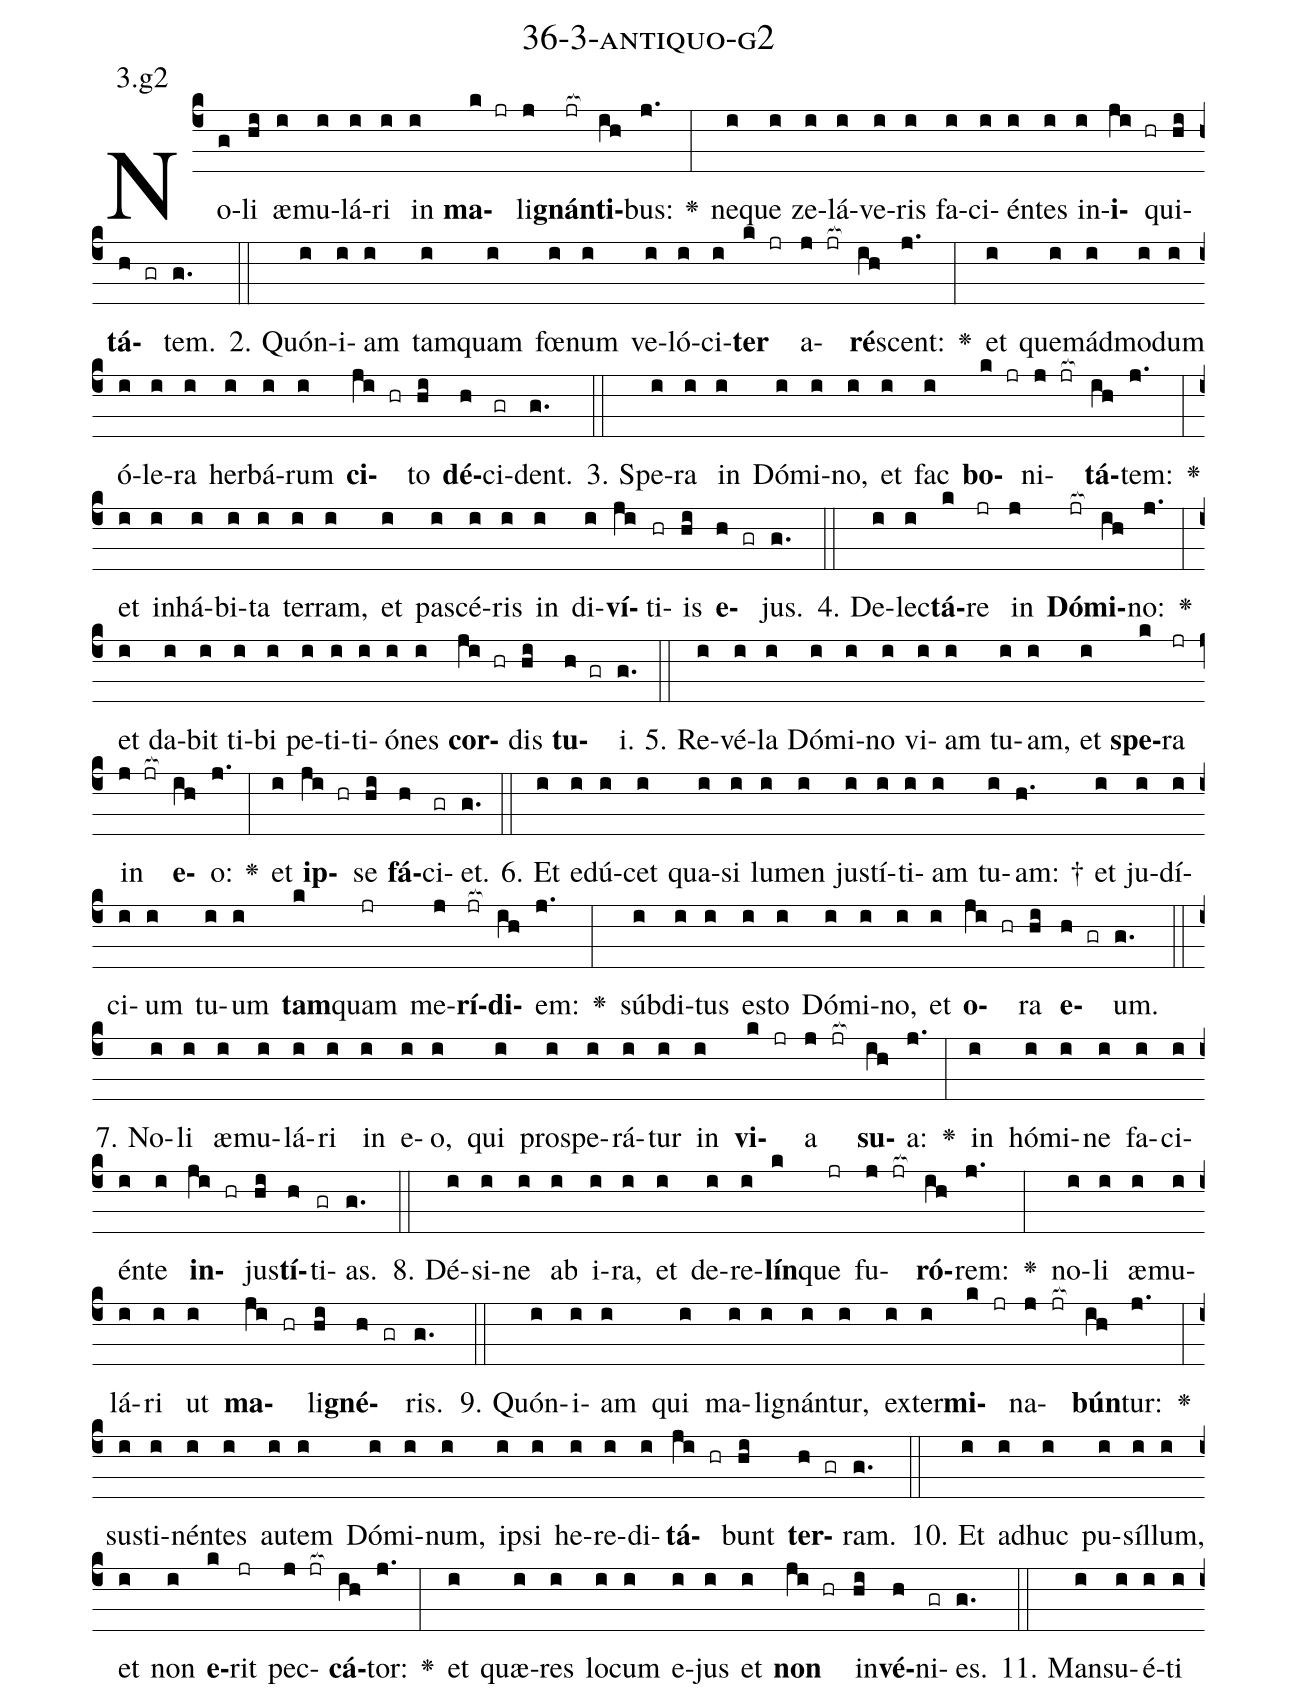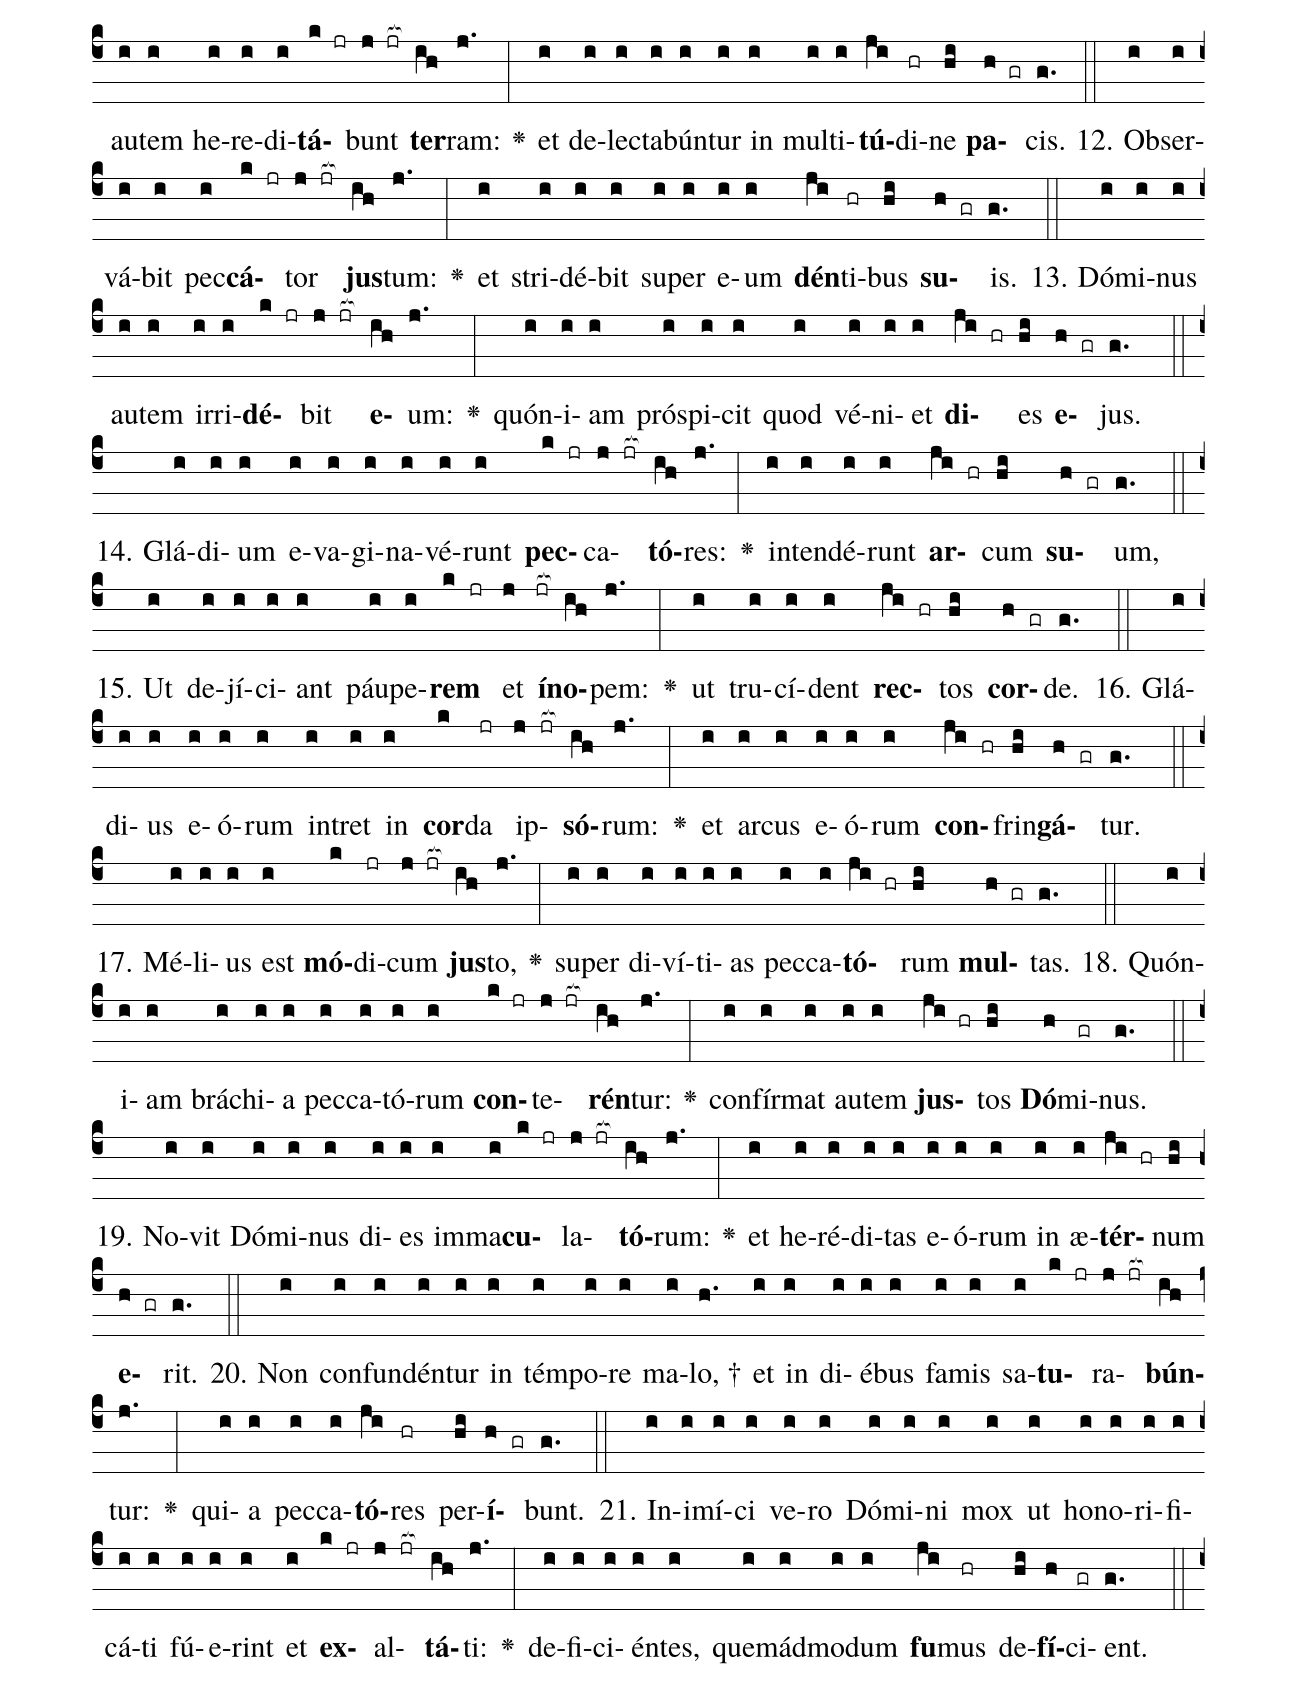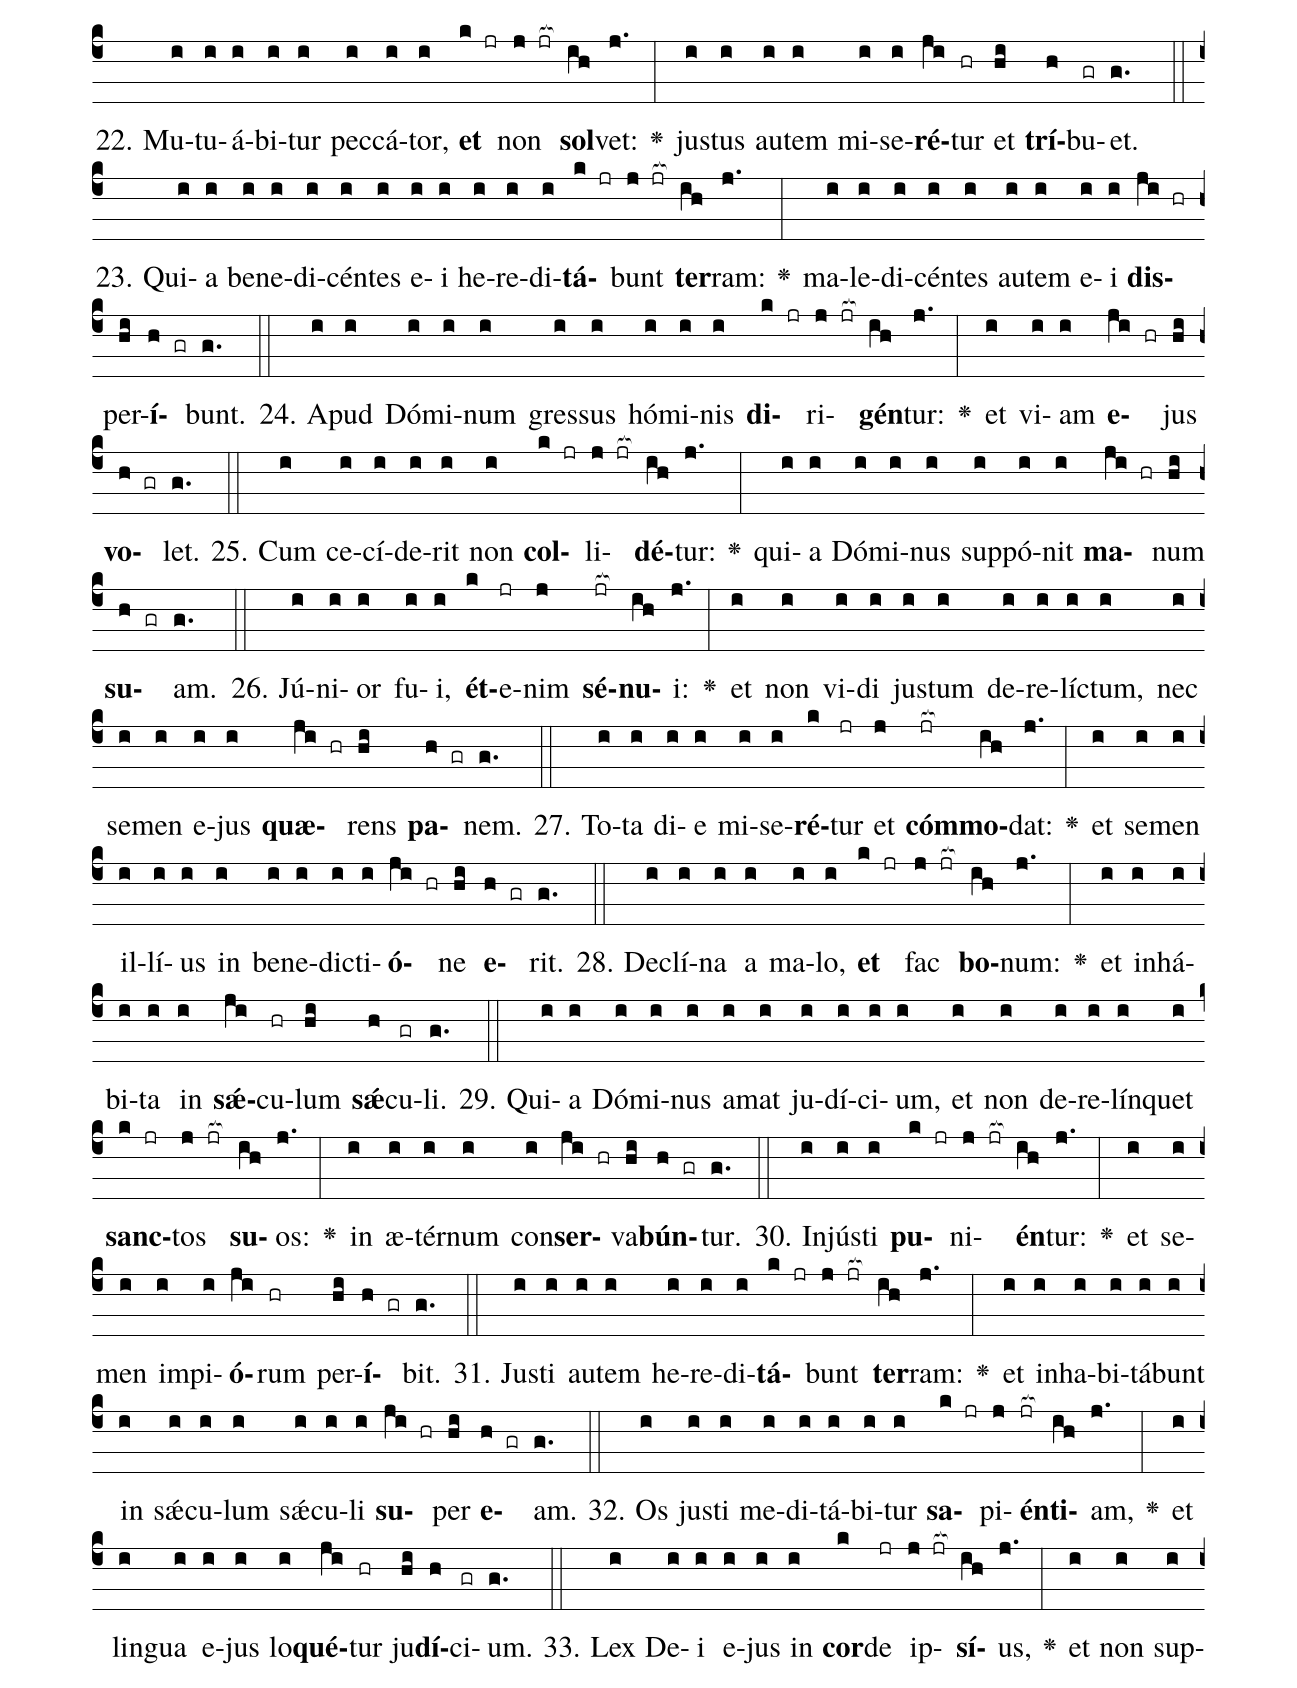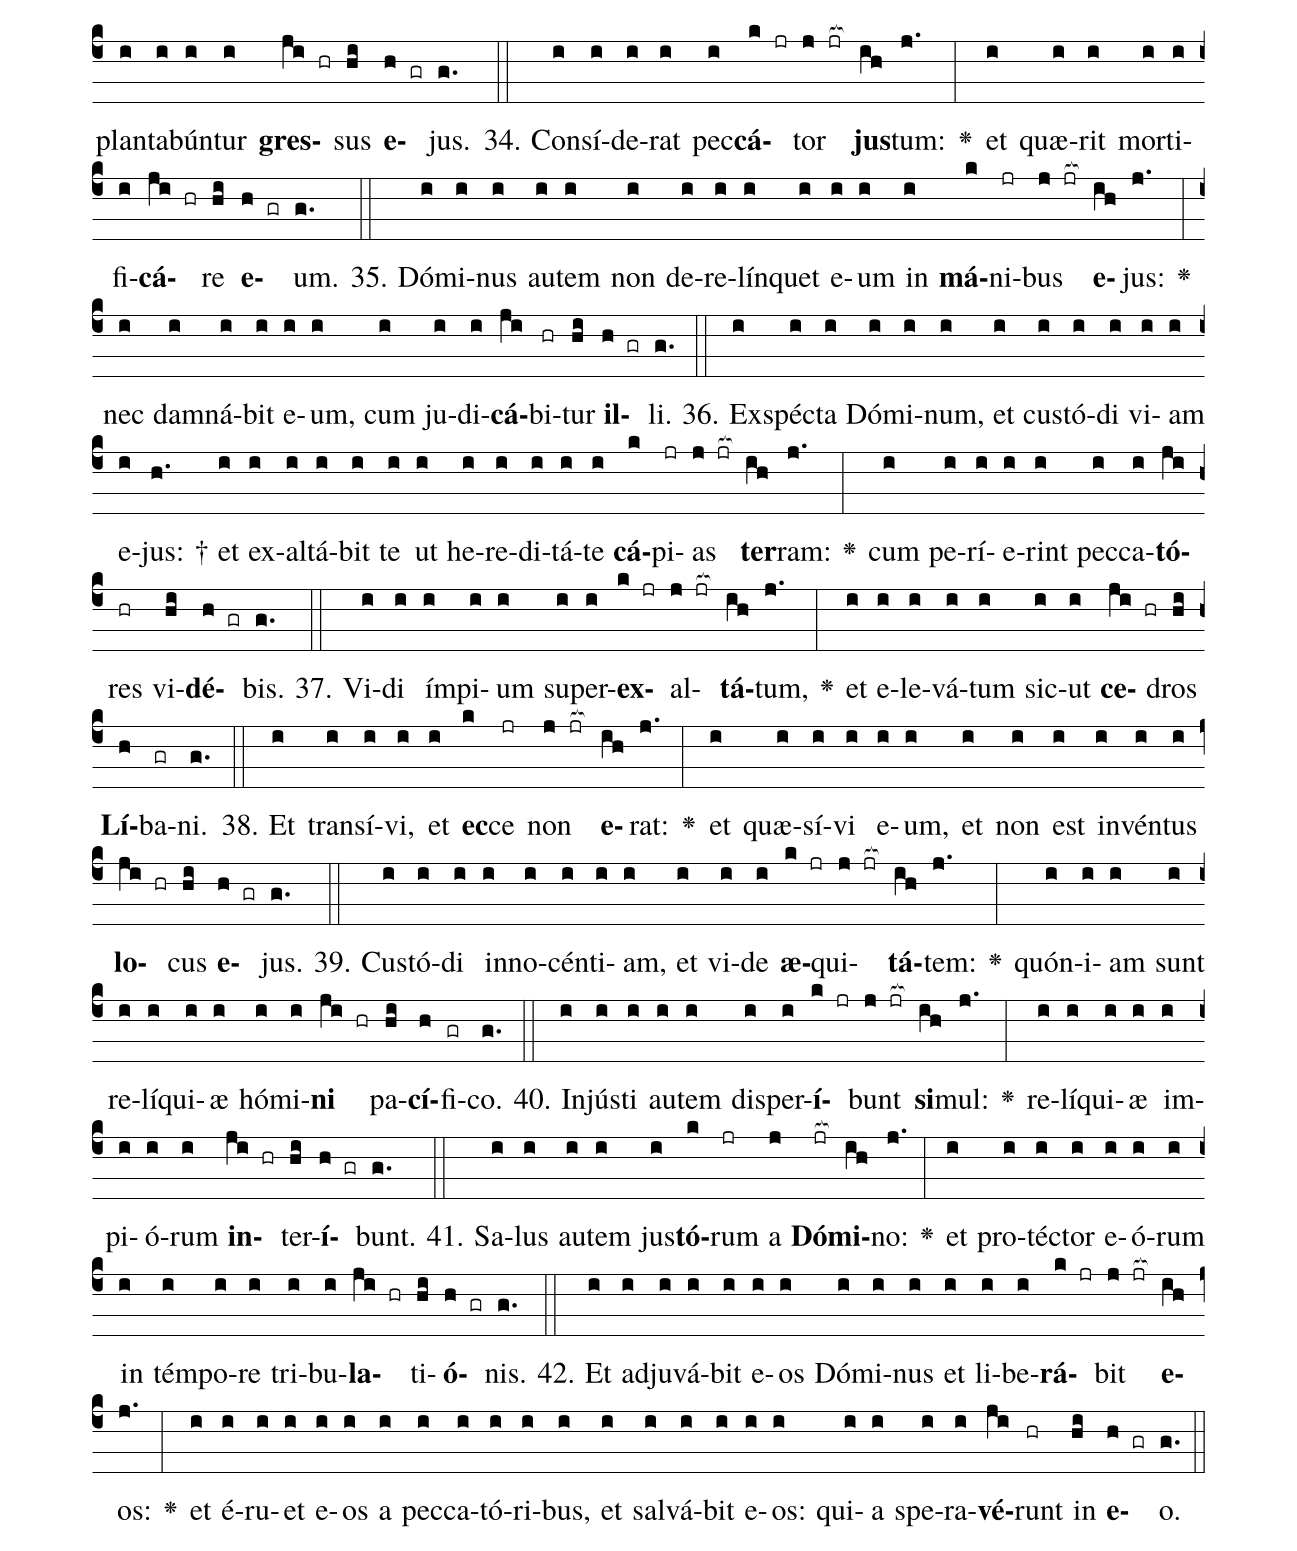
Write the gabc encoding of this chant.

name: 36-3-antiquo-g2;
annotation: 3.g2;
%%
(c4)No(g)li(hi) æ(i)mu(i)lá(i)ri(i) in(i) <b>ma</b>(k jr)li(j)<b>gnán</b>(jr[ocb:1{])<b>ti</b>(ih[ocb:0}])bus:(j.) <v>\greheightstar</v>(:) ne(i)que(i) ze(i)lá(i)ve(i)ris(i) fa(i)ci(i)én(i)tes(i) in(i)<b>i</b>(ji hr)qui(hi)<b>tá</b>(h gr)tem.(g.) (::)
2. Quón(i)i(i)am(i) tam(i)quam(i) fœ(i)num(i) ve(i)ló(i)ci(i)<b>ter</b>(k jr) a(j jr[ocb:1{])<b>ré</b>(ih[ocb:0}])scent:(j.) <v>\greheightstar</v>(:) et(i) quem(i)ád(i)mo(i)dum(i) ó(i)le(i)ra(i) her(i)bá(i)rum(i) <b>ci</b>(ji hr)to(hi) <b>dé</b>(h)ci(gr)dent.(g.) (::)
3. Spe(i)ra(i) in(i) Dó(i)mi(i)no,(i) et(i) fac(i) <b>bo</b>(k jr)ni(j jr[ocb:1{])<b>tá</b>(ih[ocb:0}])tem:(j.) <v>\greheightstar</v>(:) et(i) in(i)há(i)bi(i)ta(i) ter(i)ram,(i) et(i) pa(i)scé(i)ris(i) in(i) di(i)<b>ví</b>(ji)ti(hr)is(hi) <b>e</b>(h gr)jus.(g.) (::)
4. De(i)lec(i)<b>tá</b>(k)re(jr) in(j) <b>Dó</b>(jr[ocb:1{])<b>mi</b>(ih[ocb:0}])no:(j.) <v>\greheightstar</v>(:) et(i) da(i)bit(i) ti(i)bi(i) pe(i)ti(i)ti(i)ó(i)nes(i) <b>cor</b>(ji hr)dis(hi) <b>tu</b>(h gr)i.(g.) (::)
5. Re(i)vé(i)la(i) Dó(i)mi(i)no(i) vi(i)am(i) tu(i)am,(i) et(i) <b>spe</b>(k)ra(jr) in(j jr[ocb:1{]) <b>e</b>(ih[ocb:0}])o:(j.) <v>\greheightstar</v>(:) et(i) <b>ip</b>(ji hr)se(hi) <b>fá</b>(h)ci(gr)et.(g.) (::)
6. Et(i) e(i)dú(i)cet(i) qua(i)si(i) lu(i)men(i) jus(i)tí(i)ti(i)am(i) tu(i)am: †(h.) et(i) ju(i)dí(i)ci(i)um(i) tu(i)um(i) <b>tam</b>(k)quam(jr) me(j)<b>rí</b>(jr[ocb:1{])<b>di</b>(ih[ocb:0}])em:(j.) <v>\greheightstar</v>(:) súb(i)di(i)tus(i) es(i)to(i) Dó(i)mi(i)no,(i) et(i) <b>o</b>(ji hr)ra(hi) <b>e</b>(h gr)um.(g.) (::)
7. No(i)li(i) æ(i)mu(i)lá(i)ri(i) in(i) e(i)o,(i) qui(i) pro(i)spe(i)rá(i)tur(i) in(i) <b>vi</b>(k jr)a(j jr[ocb:1{]) <b>su</b>(ih[ocb:0}])a:(j.) <v>\greheightstar</v>(:) in(i) hó(i)mi(i)ne(i) fa(i)ci(i)én(i)te(i) <b>in</b>(ji hr)jus(hi)<b>tí</b>(h)ti(gr)as.(g.) (::)
8. Dé(i)si(i)ne(i) ab(i) i(i)ra,(i) et(i) de(i)re(i)<b>lín</b>(k)que(jr) fu(j jr[ocb:1{])<b>ró</b>(ih[ocb:0}])rem:(j.) <v>\greheightstar</v>(:) no(i)li(i) æ(i)mu(i)lá(i)ri(i) ut(i) <b>ma</b>(ji hr)li(hi)<b>gné</b>(h gr)ris.(g.) (::)
9. Quón(i)i(i)am(i) qui(i) ma(i)li(i)gnán(i)tur,(i) ex(i)ter(i)<b>mi</b>(k jr)na(j jr[ocb:1{])<b>bún</b>(ih[ocb:0}])tur:(j.) <v>\greheightstar</v>(:) sus(i)ti(i)nén(i)tes(i) au(i)tem(i) Dó(i)mi(i)num,(i) ip(i)si(i) he(i)re(i)di(i)<b>tá</b>(ji hr)bunt(hi) <b>ter</b>(h gr)ram.(g.) (::)
10. Et(i) ad(i)huc(i) pu(i)síl(i)lum,(i) et(i) non(i) <b>e</b>(k)rit(jr) pec(j jr[ocb:1{])<b>cá</b>(ih[ocb:0}])tor:(j.) <v>\greheightstar</v>(:) et(i) quæ(i)res(i) lo(i)cum(i) e(i)jus(i) et(i) <b>non</b>(ji hr) in(hi)<b>vé</b>(h)ni(gr)es.(g.) (::)
11. Man(i)su(i)é(i)ti(i) au(i)tem(i) he(i)re(i)di(i)<b>tá</b>(k jr)bunt(j jr[ocb:1{]) <b>ter</b>(ih[ocb:0}])ram:(j.) <v>\greheightstar</v>(:) et(i) de(i)lec(i)ta(i)bún(i)tur(i) in(i) mul(i)ti(i)<b>tú</b>(ji)di(hr)ne(hi) <b>pa</b>(h gr)cis.(g.) (::)
12. Ob(i)ser(i)vá(i)bit(i) pec(i)<b>cá</b>(k jr)tor(j jr[ocb:1{]) <b>jus</b>(ih[ocb:0}])tum:(j.) <v>\greheightstar</v>(:) et(i) stri(i)dé(i)bit(i) su(i)per(i) e(i)um(i) <b>dén</b>(ji)ti(hr)bus(hi) <b>su</b>(h gr)is.(g.) (::)
13. Dó(i)mi(i)nus(i) au(i)tem(i) ir(i)ri(i)<b>dé</b>(k jr)bit(j jr[ocb:1{]) <b>e</b>(ih[ocb:0}])um:(j.) <v>\greheightstar</v>(:) quón(i)i(i)am(i) pró(i)spi(i)cit(i) quod(i) vé(i)ni(i)et(i) <b>di</b>(ji hr)es(hi) <b>e</b>(h gr)jus.(g.) (::)
14. Glá(i)di(i)um(i) e(i)va(i)gi(i)na(i)vé(i)runt(i) <b>pec</b>(k jr)ca(j jr[ocb:1{])<b>tó</b>(ih[ocb:0}])res:(j.) <v>\greheightstar</v>(:) in(i)ten(i)dé(i)runt(i) <b>ar</b>(ji hr)cum(hi) <b>su</b>(h gr)um,(g.) (::)
15. Ut(i) de(i)jí(i)ci(i)ant(i) páu(i)pe(i)<b>rem</b>(k jr) et(j) <b>ín</b>(jr[ocb:1{])<b>o</b>(ih[ocb:0}])pem:(j.) <v>\greheightstar</v>(:) ut(i) tru(i)cí(i)dent(i) <b>rec</b>(ji hr)tos(hi) <b>cor</b>(h gr)de.(g.) (::)
16. Glá(i)di(i)us(i) e(i)ó(i)rum(i) in(i)tret(i) in(i) <b>cor</b>(k)da(jr) ip(j jr[ocb:1{])<b>só</b>(ih[ocb:0}])rum:(j.) <v>\greheightstar</v>(:) et(i) ar(i)cus(i) e(i)ó(i)rum(i) <b>con</b>(ji hr)frin(hi)<b>gá</b>(h gr)tur.(g.) (::)
17. Mé(i)li(i)us(i) est(i) <b>mó</b>(k)di(jr)cum(j jr[ocb:1{]) <b>jus</b>(ih[ocb:0}])to,(j.) <v>\greheightstar</v>(:) su(i)per(i) di(i)ví(i)ti(i)as(i) pec(i)ca(i)<b>tó</b>(ji hr)rum(hi) <b>mul</b>(h gr)tas.(g.) (::)
18. Quón(i)i(i)am(i) brá(i)chi(i)a(i) pec(i)ca(i)tó(i)rum(i) <b>con</b>(k jr)te(j jr[ocb:1{])<b>rén</b>(ih[ocb:0}])tur:(j.) <v>\greheightstar</v>(:) con(i)fír(i)mat(i) au(i)tem(i) <b>jus</b>(ji hr)tos(hi) <b>Dó</b>(h)mi(gr)nus.(g.) (::)
19. No(i)vit(i) Dó(i)mi(i)nus(i) di(i)es(i) im(i)ma(i)<b>cu</b>(k jr)la(j jr[ocb:1{])<b>tó</b>(ih[ocb:0}])rum:(j.) <v>\greheightstar</v>(:) et(i) he(i)ré(i)di(i)tas(i) e(i)ó(i)rum(i) in(i) æ(i)<b>tér</b>(ji hr)num(hi) <b>e</b>(h gr)rit.(g.) (::)
20. Non(i) con(i)fun(i)dén(i)tur(i) in(i) tém(i)po(i)re(i) ma(i)lo, †(h.) et(i) in(i) di(i)é(i)bus(i) fa(i)mis(i) sa(i)<b>tu</b>(k jr)ra(j jr[ocb:1{])<b>bún</b>(ih[ocb:0}])tur:(j.) <v>\greheightstar</v>(:) qui(i)a(i) pec(i)ca(i)<b>tó</b>(ji)res(hr) per(hi)<b>í</b>(h gr)bunt.(g.) (::)
21. In(i)i(i)mí(i)ci(i) ve(i)ro(i) Dó(i)mi(i)ni(i) mox(i) ut(i) ho(i)no(i)ri(i)fi(i)cá(i)ti(i) fú(i)e(i)rint(i) et(i) <b>ex</b>(k jr)al(j jr[ocb:1{])<b>tá</b>(ih[ocb:0}])ti:(j.) <v>\greheightstar</v>(:) de(i)fi(i)ci(i)én(i)tes,(i) quem(i)ád(i)mo(i)dum(i) <b>fu</b>(ji)mus(hr) de(hi)<b>fí</b>(h)ci(gr)ent.(g.) (::)
22. Mu(i)tu(i)á(i)bi(i)tur(i) pec(i)cá(i)tor,(i) <b>et</b>(k jr) non(j jr[ocb:1{]) <b>sol</b>(ih[ocb:0}])vet:(j.) <v>\greheightstar</v>(:) jus(i)tus(i) au(i)tem(i) mi(i)se(i)<b>ré</b>(ji)tur(hr) et(hi) <b>trí</b>(h)bu(gr)et.(g.) (::)
23. Qui(i)a(i) be(i)ne(i)di(i)cén(i)tes(i) e(i)i(i) he(i)re(i)di(i)<b>tá</b>(k jr)bunt(j jr[ocb:1{]) <b>ter</b>(ih[ocb:0}])ram:(j.) <v>\greheightstar</v>(:) ma(i)le(i)di(i)cén(i)tes(i) au(i)tem(i) e(i)i(i) <b>dis</b>(ji hr)per(hi)<b>í</b>(h gr)bunt.(g.) (::)
24. A(i)pud(i) Dó(i)mi(i)num(i) gres(i)sus(i) hó(i)mi(i)nis(i) <b>di</b>(k jr)ri(j jr[ocb:1{])<b>gén</b>(ih[ocb:0}])tur:(j.) <v>\greheightstar</v>(:) et(i) vi(i)am(i) <b>e</b>(ji hr)jus(hi) <b>vo</b>(h gr)let.(g.) (::)
25. Cum(i) ce(i)cí(i)de(i)rit(i) non(i) <b>col</b>(k jr)li(j jr[ocb:1{])<b>dé</b>(ih[ocb:0}])tur:(j.) <v>\greheightstar</v>(:) qui(i)a(i) Dó(i)mi(i)nus(i) sup(i)pó(i)nit(i) <b>ma</b>(ji hr)num(hi) <b>su</b>(h gr)am.(g.) (::)
26. Jú(i)ni(i)or(i) fu(i)i,(i) <b>ét</b>(k)e(jr)nim(j) <b>sé</b>(jr[ocb:1{])<b>nu</b>(ih[ocb:0}])i:(j.) <v>\greheightstar</v>(:) et(i) non(i) vi(i)di(i) jus(i)tum(i) de(i)re(i)líc(i)tum,(i) nec(i) se(i)men(i) e(i)jus(i) <b>quæ</b>(ji hr)rens(hi) <b>pa</b>(h gr)nem.(g.) (::)
27. To(i)ta(i) di(i)e(i) mi(i)se(i)<b>ré</b>(k)tur(jr) et(j) <b>cóm</b>(jr[ocb:1{])<b>mo</b>(ih[ocb:0}])dat:(j.) <v>\greheightstar</v>(:) et(i) se(i)men(i) il(i)lí(i)us(i) in(i) be(i)ne(i)dic(i)ti(i)<b>ó</b>(ji hr)ne(hi) <b>e</b>(h gr)rit.(g.) (::)
28. De(i)clí(i)na(i) a(i) ma(i)lo,(i) <b>et</b>(k jr) fac(j jr[ocb:1{]) <b>bo</b>(ih[ocb:0}])num:(j.) <v>\greheightstar</v>(:) et(i) in(i)há(i)bi(i)ta(i) in(i) <b>sǽ</b>(ji)cu(hr)lum(hi) <b>sǽ</b>(h)cu(gr)li.(g.) (::)
29. Qui(i)a(i) Dó(i)mi(i)nus(i) a(i)mat(i) ju(i)dí(i)ci(i)um,(i) et(i) non(i) de(i)re(i)lín(i)quet(i) <b>sanc</b>(k jr)tos(j jr[ocb:1{]) <b>su</b>(ih[ocb:0}])os:(j.) <v>\greheightstar</v>(:) in(i) æ(i)tér(i)num(i) con(i)<b>ser</b>(ji hr)va(hi)<b>bún</b>(h gr)tur.(g.) (::)
30. In(i)jús(i)ti(i) <b>pu</b>(k jr)ni(j jr[ocb:1{])<b>én</b>(ih[ocb:0}])tur:(j.) <v>\greheightstar</v>(:) et(i) se(i)men(i) im(i)pi(i)<b>ó</b>(ji)rum(hr) per(hi)<b>í</b>(h gr)bit.(g.) (::)
31. Jus(i)ti(i) au(i)tem(i) he(i)re(i)di(i)<b>tá</b>(k jr)bunt(j jr[ocb:1{]) <b>ter</b>(ih[ocb:0}])ram:(j.) <v>\greheightstar</v>(:) et(i) in(i)ha(i)bi(i)tá(i)bunt(i) in(i) sǽ(i)cu(i)lum(i) sǽ(i)cu(i)li(i) <b>su</b>(ji hr)per(hi) <b>e</b>(h gr)am.(g.) (::)
32. Os(i) jus(i)ti(i) me(i)di(i)tá(i)bi(i)tur(i) <b>sa</b>(k jr)pi(j)<b>én</b>(jr[ocb:1{])<b>ti</b>(ih[ocb:0}])am,(j.) <v>\greheightstar</v>(:) et(i) lin(i)gua(i) e(i)jus(i) lo(i)<b>qué</b>(ji)tur(hr) ju(hi)<b>dí</b>(h)ci(gr)um.(g.) (::)
33. Lex(i) De(i)i(i) e(i)jus(i) in(i) <b>cor</b>(k)de(jr) ip(j jr[ocb:1{])<b>sí</b>(ih[ocb:0}])us,(j.) <v>\greheightstar</v>(:) et(i) non(i) sup(i)plan(i)ta(i)bún(i)tur(i) <b>gres</b>(ji hr)sus(hi) <b>e</b>(h gr)jus.(g.) (::)
34. Con(i)sí(i)de(i)rat(i) pec(i)<b>cá</b>(k jr)tor(j jr[ocb:1{]) <b>jus</b>(ih[ocb:0}])tum:(j.) <v>\greheightstar</v>(:) et(i) quæ(i)rit(i) mor(i)ti(i)fi(i)<b>cá</b>(ji hr)re(hi) <b>e</b>(h gr)um.(g.) (::)
35. Dó(i)mi(i)nus(i) au(i)tem(i) non(i) de(i)re(i)lín(i)quet(i) e(i)um(i) in(i) <b>má</b>(k)ni(jr)bus(j jr[ocb:1{]) <b>e</b>(ih[ocb:0}])jus:(j.) <v>\greheightstar</v>(:) nec(i) dam(i)ná(i)bit(i) e(i)um,(i) cum(i) ju(i)di(i)<b>cá</b>(ji)bi(hr)tur(hi) <b>il</b>(h gr)li.(g.) (::)
36. Ex(i)spéc(i)ta(i) Dó(i)mi(i)num,(i) et(i) cus(i)tó(i)di(i) vi(i)am(i) e(i)jus: †(h.) et(i) ex(i)al(i)tá(i)bit(i) te(i) ut(i) he(i)re(i)di(i)tá(i)te(i) <b>cá</b>(k)pi(jr)as(j jr[ocb:1{]) <b>ter</b>(ih[ocb:0}])ram:(j.) <v>\greheightstar</v>(:) cum(i) pe(i)rí(i)e(i)rint(i) pec(i)ca(i)<b>tó</b>(ji)res(hr) vi(hi)<b>dé</b>(h gr)bis.(g.) (::)
37. Vi(i)di(i) ím(i)pi(i)um(i) su(i)per(i)<b>ex</b>(k jr)al(j jr[ocb:1{])<b>tá</b>(ih[ocb:0}])tum,(j.) <v>\greheightstar</v>(:) et(i) e(i)le(i)vá(i)tum(i) sic(i)ut(i) <b>ce</b>(ji hr)dros(hi) <b>Lí</b>(h)ba(gr)ni.(g.) (::)
38. Et(i) trans(i)í(i)vi,(i) et(i) <b>ec</b>(k)ce(jr) non(j jr[ocb:1{]) <b>e</b>(ih[ocb:0}])rat:(j.) <v>\greheightstar</v>(:) et(i) quæ(i)sí(i)vi(i) e(i)um,(i) et(i) non(i) est(i) in(i)vén(i)tus(i) <b>lo</b>(ji hr)cus(hi) <b>e</b>(h gr)jus.(g.) (::)
39. Cus(i)tó(i)di(i) in(i)no(i)cén(i)ti(i)am,(i) et(i) vi(i)de(i) <b>æ</b>(k jr)qui(j jr[ocb:1{])<b>tá</b>(ih[ocb:0}])tem:(j.) <v>\greheightstar</v>(:) quón(i)i(i)am(i) sunt(i) re(i)lí(i)qui(i)æ(i) hó(i)mi(i)<b>ni</b>(ji hr) pa(hi)<b>cí</b>(h)fi(gr)co.(g.) (::)
40. In(i)jús(i)ti(i) au(i)tem(i) dis(i)per(i)<b>í</b>(k jr)bunt(j jr[ocb:1{]) <b>si</b>(ih[ocb:0}])mul:(j.) <v>\greheightstar</v>(:) re(i)lí(i)qui(i)æ(i) im(i)pi(i)ó(i)rum(i) <b>in</b>(ji hr)ter(hi)<b>í</b>(h gr)bunt.(g.) (::)
41. Sa(i)lus(i) au(i)tem(i) jus(i)<b>tó</b>(k)rum(jr) a(j) <b>Dó</b>(jr[ocb:1{])<b>mi</b>(ih[ocb:0}])no:(j.) <v>\greheightstar</v>(:) et(i) pro(i)téc(i)tor(i) e(i)ó(i)rum(i) in(i) tém(i)po(i)re(i) tri(i)bu(i)<b>la</b>(ji hr)ti(hi)<b>ó</b>(h gr)nis.(g.) (::)
42. Et(i) ad(i)ju(i)vá(i)bit(i) e(i)os(i) Dó(i)mi(i)nus(i) et(i) li(i)be(i)<b>rá</b>(k jr)bit(j jr[ocb:1{]) <b>e</b>(ih[ocb:0}])os:(j.) <v>\greheightstar</v>(:) et(i) é(i)ru(i)et(i) e(i)os(i) a(i) pec(i)ca(i)tó(i)ri(i)bus,(i) et(i) sal(i)vá(i)bit(i) e(i)os:(i) qui(i)a(i) spe(i)ra(i)<b>vé</b>(ji)runt(hr) in(hi) <b>e</b>(h gr)o.(g.) (::)
